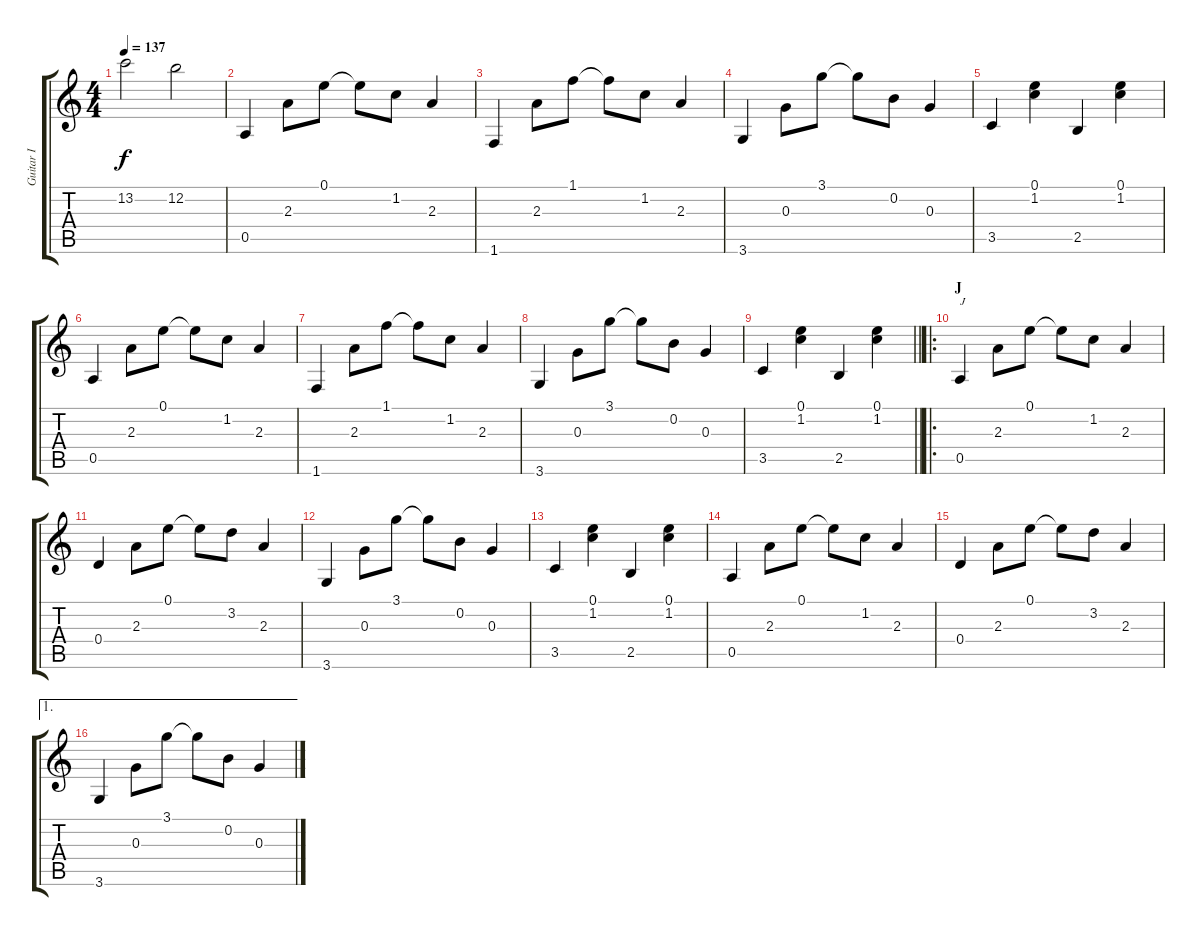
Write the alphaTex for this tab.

\track ("Guitar I" "Guitar I") {instrument overdrivenguitar}
\staff {score tabs}
\tuning (E4 B3 G3 D3 A2 E2) {hide}
\ts (4 4)
\tempo 137
\clef g2
\ks c
13.2.2{dy f} 12.2.2 |
0.5.4 2.3.8 0.1.8 0.1{t}.8 1.2.8 2.3.4 |
1.6.4 2.3.8 1.1.8 1.1{t}.8 1.2.8 2.3.4 |
3.6.4 0.3.8 3.1.8 3.1{t}.8 0.2.8 0.3.4 |
3.5.4 (0.1 1.2).4 2.5.4 (0.1 1.2).4 |
0.5.4 2.3.8 0.1.8 0.1{t}.8 1.2.8 2.3.4 |
1.6.4 2.3.8 1.1.8 1.1{t}.8 1.2.8 2.3.4 |
3.6.4 0.3.8 3.1.8 3.1{t}.8 0.2.8 0.3.4 |
\barLineRight lightlight
3.5.4 (0.1 1.2).4 2.5.4 (0.1 1.2).4 |
\ro
\section ("" "J")
0.5.4{txt "J"} 2.3.8 0.1.8 0.1{t}.8 1.2.8 2.3.4 |
0.4.4 2.3.8 0.1.8 0.1{t}.8 3.2.8 2.3.4 |
3.6.4 0.3.8 3.1.8 3.1{t}.8 0.2.8 0.3.4 |
3.5.4 (0.1 1.2).4 2.5.4 (0.1 1.2).4 |
0.5.4 2.3.8 0.1.8 0.1{t}.8 1.2.8 2.3.4 |
0.4.4 2.3.8 0.1.8 0.1{t}.8 3.2.8 2.3.4 |
\ae 1
3.6.4 0.3.8 3.1.8 3.1{t}.8 0.2.8 0.3.4
